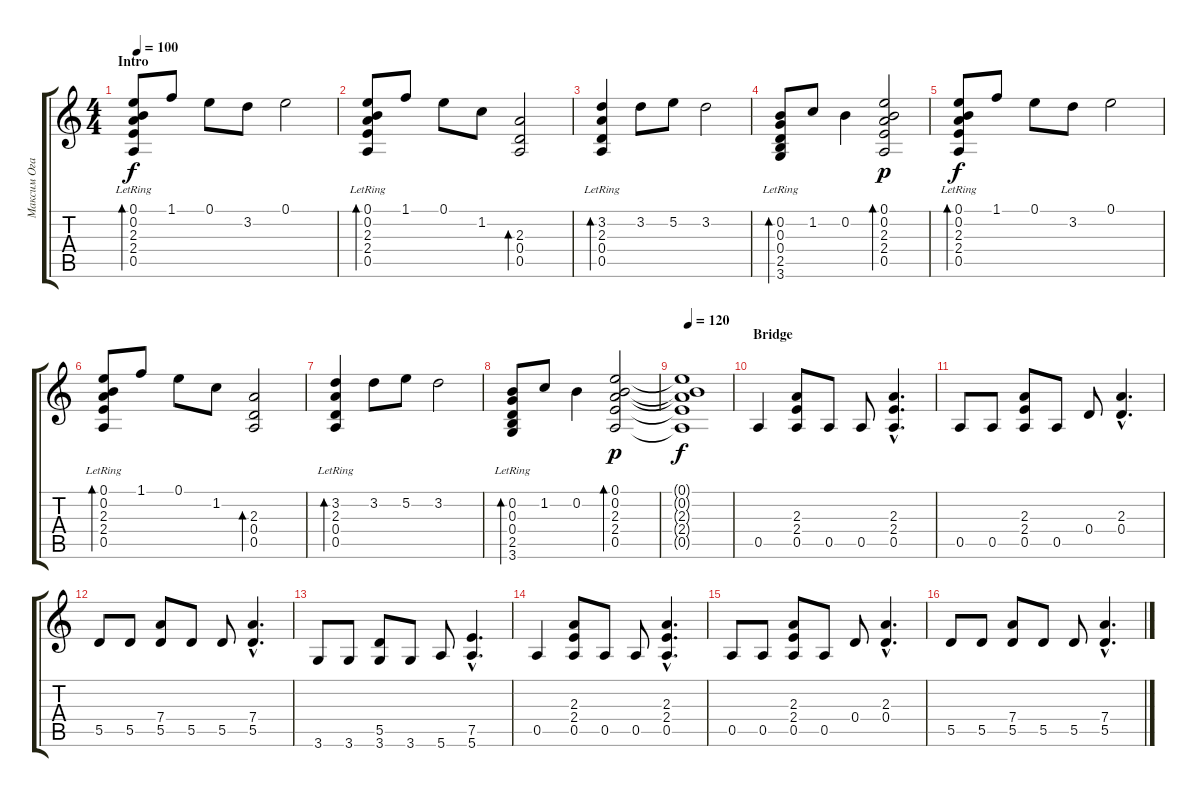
\track ("Максим Огарь" "Максим Ога") {instrument acousticguitarsteel}
\staff {score tabs}
\tuning (E4 B3 G3 D3 A2 E2) {hide}
\ts (4 4)
\section ("" "Intro")
\tempo 100
\clef g2
\ks c
(0.1 0.2{lr} 2.3{lr} 2.4{lr} 0.5{lr}).8{bd 60 dy f instrument acousticguitarsteel} 1.1.8 0.1.8 3.2.8 0.1.2 |
(0.1{lr} 0.2{lr} 2.3{lr} 2.4{lr} 0.5{lr}).8{bd 60} 1.1.8 0.1.8 1.2.8 (2.3 0.4 0.5).2{bd 60} |
(3.2{lr} 2.3{lr} 0.4{lr} 0.5{lr}).4{bd 60} 3.2.8 5.2.8 3.2.2 |
(0.2{lr} 0.3{lr} 0.4{lr} 2.5{lr} 3.6{lr}).8{bd 60} 1.2.8 0.2.4 (0.1 0.2 2.3 2.4 0.5).2{bd 240 dy p} |
(0.1 0.2{lr} 2.3{lr} 2.4{lr} 0.5{lr}).8{bd 60 dy f} 1.1.8 0.1.8 3.2.8 0.1.2 |
(0.1{lr} 0.2{lr} 2.3{lr} 2.4{lr} 0.5{lr}).8{bd 60} 1.1.8 0.1.8 1.2.8 (2.3 0.4 0.5).2{bd 60} |
(3.2{lr} 2.3{lr} 0.4{lr} 0.5{lr}).4{bd 60} 3.2.8 5.2.8 3.2.2 |
(0.2{lr} 0.3{lr} 0.4{lr} 2.5{lr} 3.6{lr}).8{bd 60} 1.2.8 0.2.4 (0.1 0.2 2.3 2.4 0.5).2{bd 240 dy p} |
\tempo 120
(0.1{t} 0.2{t} 2.3{t} 2.4{t} 0.5{t}).1{dy f} |
\section ("" "Bridge")
0.5.4 (2.3 2.4 0.5).8 0.5.8 0.5.8 (2.3{hac} 2.4{hac} 0.5{hac}).4{d} |
0.5.8 0.5.8 (2.3 2.4 0.5).8 0.5.8 0.4.8 (2.3{hac} 0.4{hac}).4{d} |
5.5.8 5.5.8 (7.4 5.5).8 5.5.8 5.5.8 (7.4{hac} 5.5{hac}).4{d} |
3.6.8 3.6.8 (5.5 3.6).8 3.6.8 5.6.8 (7.5{hac} 5.6{hac}).4{d} |
0.5.4 (2.3 2.4 0.5).8 0.5.8 0.5.8 (2.3{hac} 2.4{hac} 0.5{hac}).4{d} |
0.5.8 0.5.8 (2.3 2.4 0.5).8 0.5.8 0.4.8 (2.3{hac} 0.4{hac}).4{d} |
5.5.8 5.5.8 (7.4 5.5).8 5.5.8 5.5.8 (7.4{hac} 5.5{hac}).4{d}
